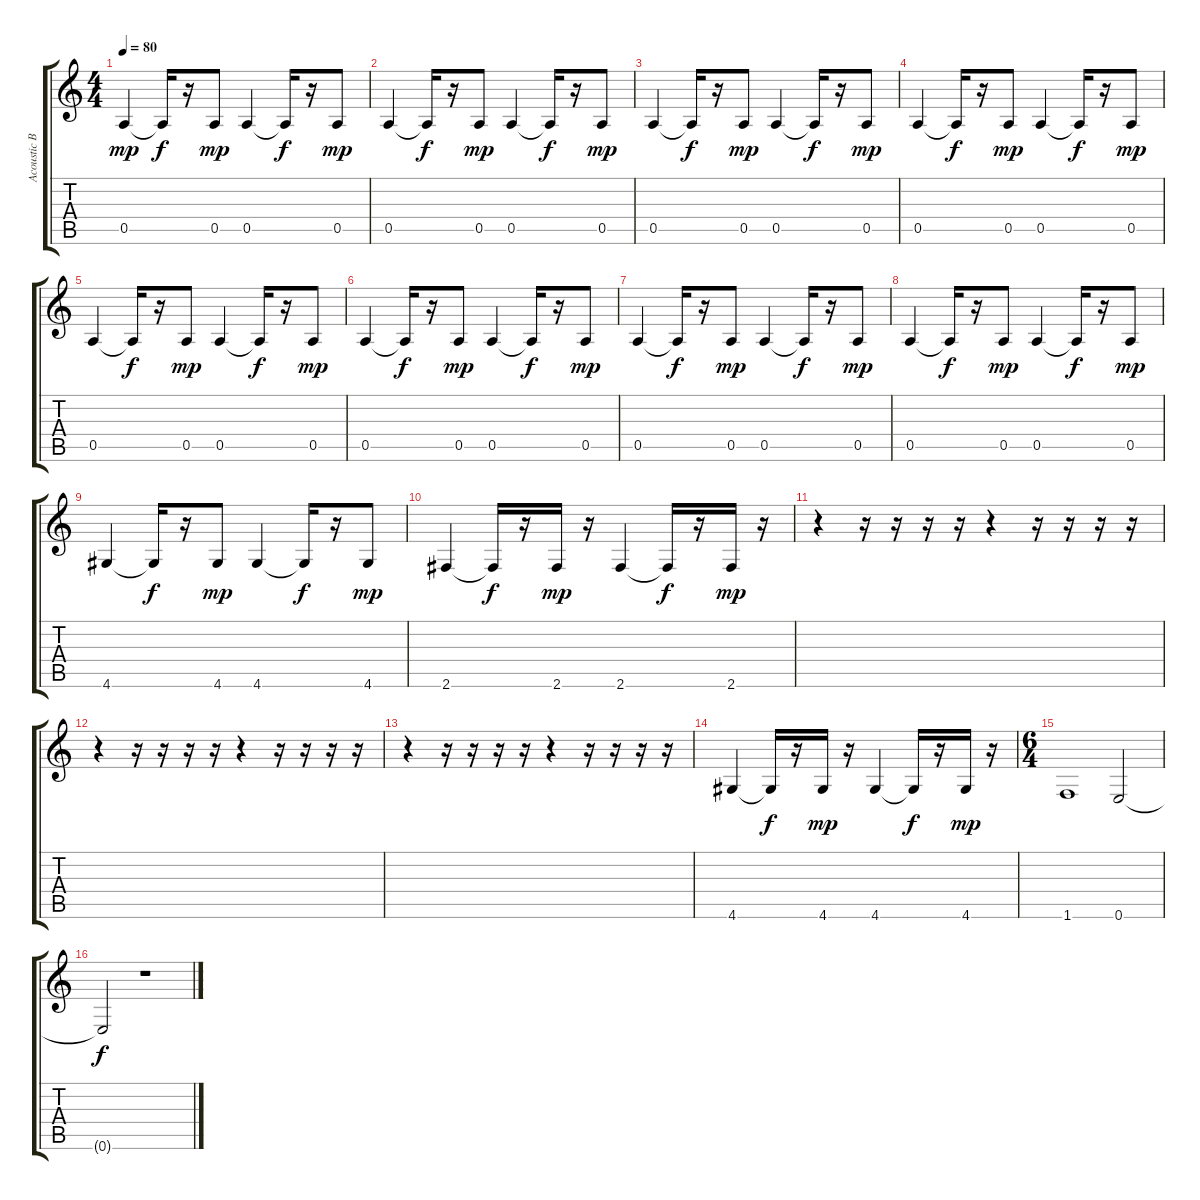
\track ("Acoustic Bs." "Acoustic B") {instrument acousticbass}
\staff {score tabs}
\tuning (E4 B3 G3 D3 A2 E2) {hide}
\ts (4 4)
\tempo 80
\clef g2
\ks c
0.5.4{dy mp} 0.5{t}.16{dy f} r.16 0.5.8{dy mp} 0.5.4 0.5{t}.16{dy f} r.16 0.5.8{dy mp} |
0.5.4 0.5{t}.16{dy f} r.16 0.5.8{dy mp} 0.5.4 0.5{t}.16{dy f} r.16 0.5.8{dy mp} |
0.5.4 0.5{t}.16{dy f} r.16 0.5.8{dy mp} 0.5.4 0.5{t}.16{dy f} r.16 0.5.8{dy mp} |
0.5.4 0.5{t}.16{dy f} r.16 0.5.8{dy mp} 0.5.4 0.5{t}.16{dy f} r.16 0.5.8{dy mp} |
0.5.4 0.5{t}.16{dy f} r.16 0.5.8{dy mp} 0.5.4 0.5{t}.16{dy f} r.16 0.5.8{dy mp} |
0.5.4 0.5{t}.16{dy f} r.16 0.5.8{dy mp} 0.5.4 0.5{t}.16{dy f} r.16 0.5.8{dy mp} |
0.5.4 0.5{t}.16{dy f} r.16 0.5.8{dy mp} 0.5.4 0.5{t}.16{dy f} r.16 0.5.8{dy mp} |
0.5.4 0.5{t}.16{dy f} r.16 0.5.8{dy mp} 0.5.4 0.5{t}.16{dy f} r.16 0.5.8{dy mp} |
4.6.4 4.6{t}.16{dy f} r.16 4.6.8{dy mp} 4.6.4 4.6{t}.16{dy f} r.16 4.6.8{dy mp} |
2.6.4 2.6{t}.16{dy f} r.16 2.6.16{dy mp} r.16 2.6.4 2.6{t}.16{dy f} r.16 2.6.16{dy mp} r.16 |
r.4 r.16 r.16 r.16 r.16 r.4 r.16 r.16 r.16 r.16 |
r.4 r.16 r.16 r.16 r.16 r.4 r.16 r.16 r.16 r.16 |
r.4 r.16 r.16 r.16 r.16 r.4 r.16 r.16 r.16 r.16 |
4.6.4 4.6{t}.16{dy f} r.16 4.6.16{dy mp} r.16 4.6.4 4.6{t}.16{dy f} r.16 4.6.16{dy mp} r.16 |
\ts (6 4)
1.6.1 0.6.2 |
0.6{t}.2{dy f} r.1
